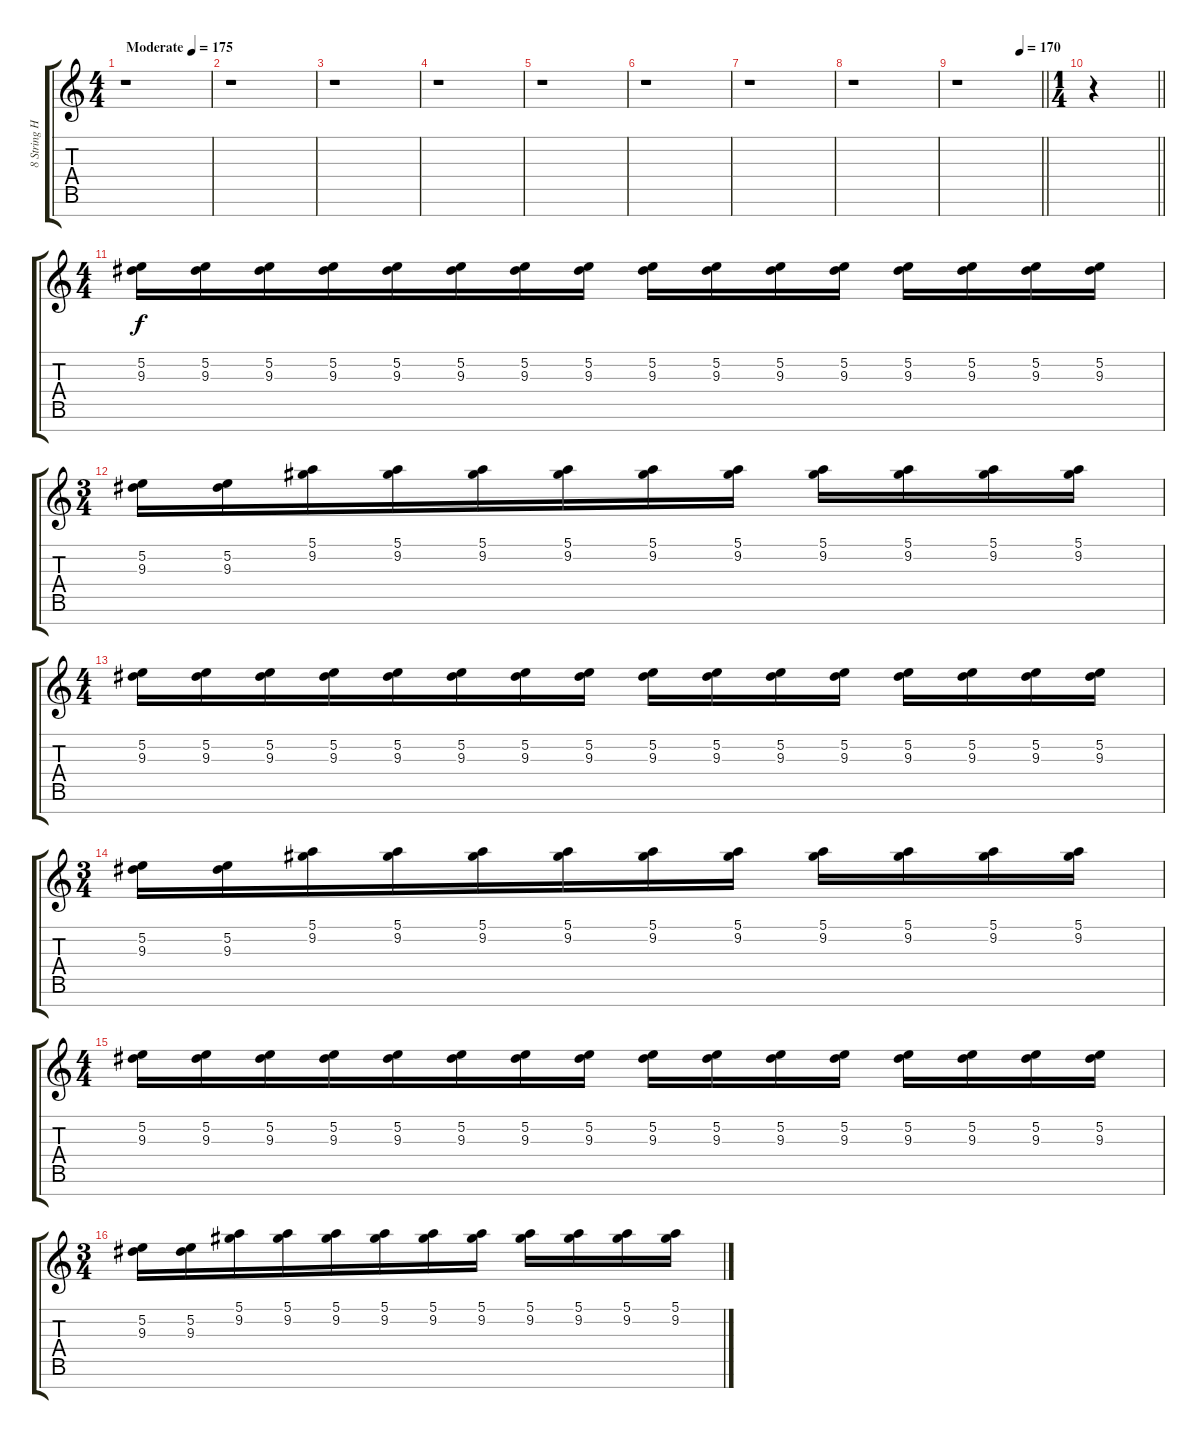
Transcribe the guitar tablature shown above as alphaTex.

\track ("8 String High" "8 String H") {instrument distortionguitar bank 114}
\staff {score tabs}
\tuning (E4 B3 Gb3 E3 B2 E2 B1) {hide}
\ts (4 4)
\tempo (175 "Moderate")
\clef g2
\ks c
r.1{dy f instrument distortionguitar} |
r.1 |
r.1 |
r.1 |
r.1 |
r.1 |
r.1 |
r.1 |
\tempo (170 0.75)
\barLineRight lightlight
r.1 |
\ts (1 4)
\barLineRight lightlight
r.4 |
\ts (4 4)
\section ("" "")
(5.2 9.3).16 (5.2 9.3).16 (5.2 9.3).16 (5.2 9.3).16{beam merge} (5.2 9.3).16{beam merge} (5.2 9.3).16 (5.2 9.3).16 (5.2 9.3).16 (5.2 9.3).16 (5.2 9.3).16 (5.2 9.3).16 (5.2 9.3).16 (5.2 9.3).16 (5.2 9.3).16 (5.2 9.3).16 (5.2 9.3).16 |
\ts (3 4)
(5.2 9.3).16 (5.2 9.3).16 (5.1 9.2).16 (5.1 9.2).16{beam merge} (5.1 9.2).16 (5.1 9.2).16 (5.1 9.2).16 (5.1 9.2).16 (5.1 9.2).16 (5.1 9.2).16{beam merge} (5.1 9.2).16{beam merge} (5.1 9.2).16 |
\ts (4 4)
(5.2 9.3).16 (5.2 9.3).16 (5.2 9.3).16 (5.2 9.3).16{beam merge} (5.2 9.3).16{beam merge} (5.2 9.3).16 (5.2 9.3).16 (5.2 9.3).16 (5.2 9.3).16 (5.2 9.3).16 (5.2 9.3).16 (5.2 9.3).16 (5.2 9.3).16 (5.2 9.3).16 (5.2 9.3).16 (5.2 9.3).16 |
\ts (3 4)
(5.2 9.3).16 (5.2 9.3).16 (5.1 9.2).16 (5.1 9.2).16{beam merge} (5.1 9.2).16 (5.1 9.2).16 (5.1 9.2).16 (5.1 9.2).16 (5.1 9.2).16 (5.1 9.2).16{beam merge} (5.1 9.2).16{beam merge} (5.1 9.2).16 |
\ts (4 4)
(5.2 9.3).16 (5.2 9.3).16 (5.2 9.3).16 (5.2 9.3).16{beam merge} (5.2 9.3).16{beam merge} (5.2 9.3).16 (5.2 9.3).16 (5.2 9.3).16 (5.2 9.3).16 (5.2 9.3).16 (5.2 9.3).16 (5.2 9.3).16 (5.2 9.3).16 (5.2 9.3).16 (5.2 9.3).16 (5.2 9.3).16 |
\ts (3 4)
(5.2 9.3).16 (5.2 9.3).16 (5.1 9.2).16 (5.1 9.2).16{beam merge} (5.1 9.2).16 (5.1 9.2).16 (5.1 9.2).16 (5.1 9.2).16 (5.1 9.2).16 (5.1 9.2).16{beam merge} (5.1 9.2).16{beam merge} (5.1 9.2).16
